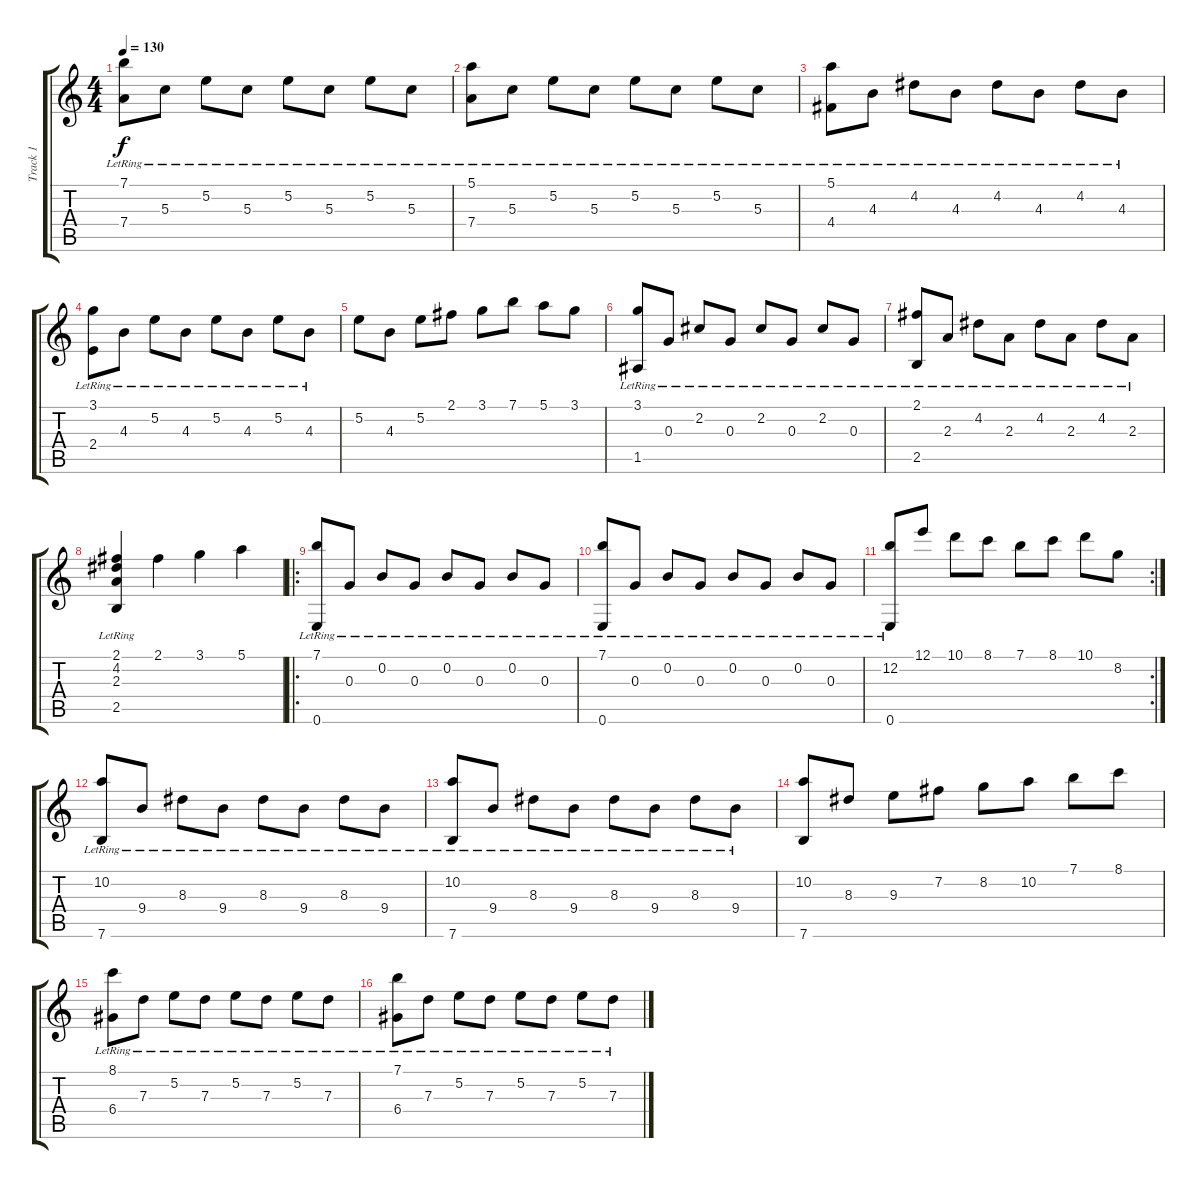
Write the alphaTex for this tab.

\track ("Track 1" "Track 1") {instrument electricguitarjazz}
\staff {score tabs}
\tuning (E4 B3 G3 D3 A2 E2) {hide}
\ts (4 4)
\tempo 130
\clef g2
\ks c
(7.1{lr} 7.4{lr}).8{dy f} 5.3{lr}.8 5.2{lr}.8 5.3{lr}.8 5.2{lr}.8 5.3{lr}.8 5.2{lr}.8 5.3{lr}.8 |
(5.1{lr} 7.4{lr}).8 5.3{lr}.8 5.2{lr}.8 5.3{lr}.8 5.2{lr}.8 5.3{lr}.8 5.2{lr}.8 5.3{lr}.8 |
(5.1{lr} 4.4{lr}).8 4.3{lr}.8 4.2{lr}.8 4.3{lr}.8 4.2{lr}.8 4.3{lr}.8 4.2{lr}.8 4.3{lr}.8 |
(3.1{lr} 2.4{lr}).8 4.3{lr}.8 5.2{lr}.8 4.3{lr}.8 5.2{lr}.8 4.3{lr}.8 5.2{lr}.8 4.3{lr}.8 |
5.2.8 4.3.8 5.2.8 2.1.8 3.1.8 7.1.8 5.1.8 3.1.8 |
(3.1{lr} 1.5{lr}).8 0.3{lr}.8 2.2{lr}.8 0.3{lr}.8 2.2{lr}.8 0.3{lr}.8 2.2{lr}.8 0.3{lr}.8 |
(2.1{lr} 2.5{lr}).8 2.3{lr}.8 4.2{lr}.8 2.3{lr}.8 4.2{lr}.8 2.3{lr}.8 4.2{lr}.8 2.3{lr}.8 |
(2.1{lr} 4.2{lr} 2.3{lr} 2.5{lr}).4 2.1.4 3.1.4 5.1.4 |
\ro
(7.1{lr} 0.6{lr}).8 0.3{lr}.8 0.2{lr}.8 0.3{lr}.8 0.2{lr}.8 0.3{lr}.8 0.2{lr}.8 0.3{lr}.8 |
(7.1{lr} 0.6{lr}).8 0.3{lr}.8 0.2{lr}.8 0.3{lr}.8 0.2{lr}.8 0.3{lr}.8 0.2{lr}.8 0.3{lr}.8 |
\rc 2
(12.2 0.6{lr}).8 12.1.8 10.1.8 8.1.8 7.1.8 8.1.8 10.1.8 8.2.8 |
(10.2{lr} 7.6{lr}).8 9.4{lr}.8 8.3{lr}.8 9.4{lr}.8 8.3{lr}.8 9.4{lr}.8 8.3{lr}.8 9.4{lr}.8 |
(10.2{lr} 7.6{lr}).8 9.4{lr}.8 8.3{lr}.8 9.4{lr}.8 8.3{lr}.8 9.4{lr}.8 8.3{lr}.8 9.4{lr}.8 |
(10.2 7.6).8 8.3.8 9.3.8 7.2.8 8.2.8 10.2.8 7.1.8 8.1.8 |
(8.1{lr} 6.4{lr}).8 7.3{lr}.8 5.2{lr}.8 7.3{lr}.8 5.2{lr}.8 7.3{lr}.8 5.2{lr}.8 7.3{lr}.8 |
(7.1{lr} 6.4{lr}).8 7.3{lr}.8 5.2{lr}.8 7.3{lr}.8 5.2{lr}.8 7.3{lr}.8 5.2{lr}.8 7.3{lr}.8
